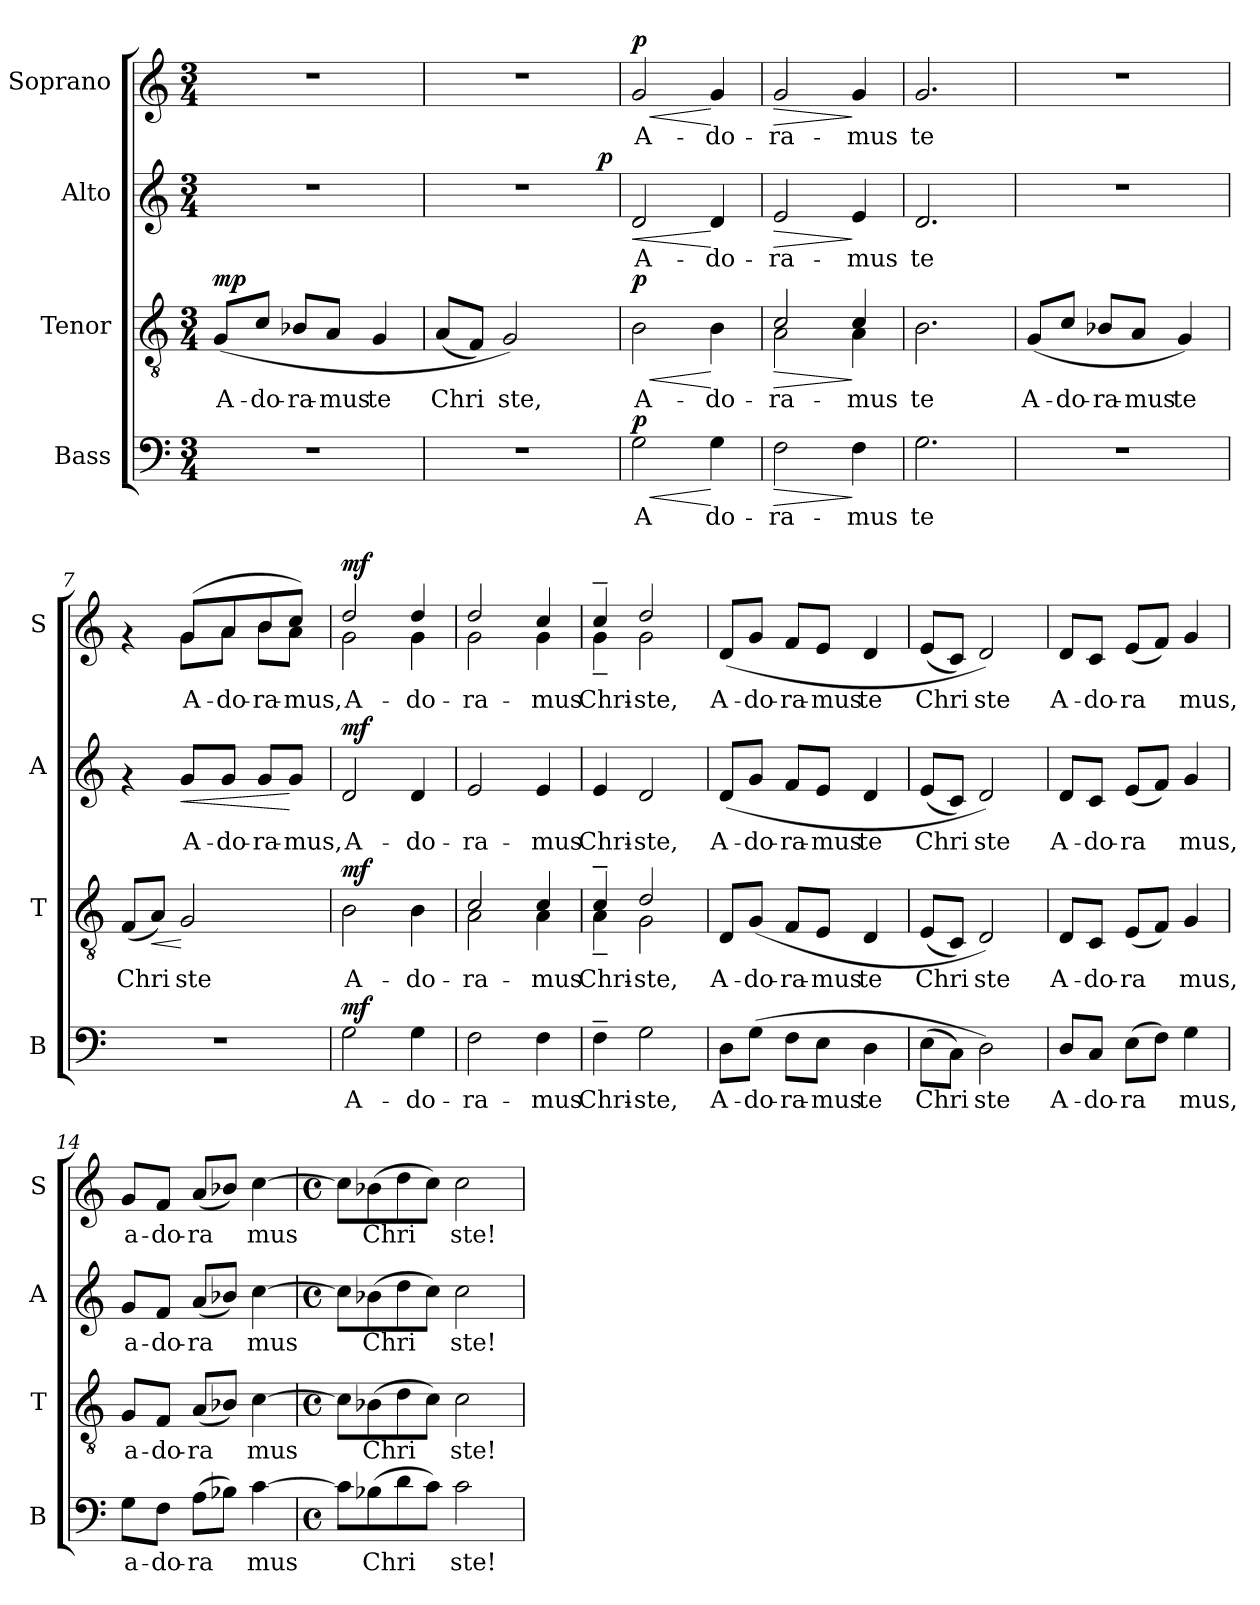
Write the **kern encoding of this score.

**kern	**text	**dynam	**kern	**text	**dynam	**kern	**text	**dynam	**kern	**text	**dynam
*part4	*part4	*part4	*part3	*part3	*part3	*part2	*part2	*part2	*part1	*part1	*part1
*staff4	*staff4	*staff4	*staff3	*staff3	*staff3	*staff2	*staff2	*staff2	*staff1	*staff1	*staff1
*I"Bass	*	*	*I"Tenor	*	*	*I"Alto	*	*	*I"Soprano	*	*
*I'B	*	*	*I'T	*	*	*I'A	*	*	*I'S	*	*
!!LO:PB:g=z
*stria5	*	*	*stria5	*	*	*stria5	*	*	*stria5	*	*
*clefF4	*	*	*clefGv2	*	*	*clefG2	*	*	*clefG2	*	*
*k[]	*	*	*k[]	*	*	*k[]	*	*	*k[]	*	*
*C:	*	*	*C:	*	*	*C:	*	*	*C:	*	*
*M3/4	*	*	*M3/4	*	*	*M3/4	*	*	*M3/4	*	*
=1	=1	=1	=1	=1	=1	=1	=1	=1	=1	=1	=1
!	!	!	!	!LO:LY:b:cj	!LO:DY:b	!	!	!	!	!	!
2.r	.	.	(>8G/L	A-	mp	2.r	.	.	2.r	.	.
!	!	!	!	!LO:LY:b:cj	!	!	!	!	!	!	!
.	.	.	8c/J	-do-	.	.	.	.	.	.	.
!	!	!	!	!LO:LY:b:cj	!	!	!	!	!	!	!
.	.	.	8B-X/L	-ra-	.	.	.	.	.	.	.
!	!	!	!	!LO:LY:b:cj	!	!	!	!	!	!	!
.	.	.	8A/J	-mus	.	.	.	.	.	.	.
!	!	!	!	!LO:LY:b:cj	!	!	!	!	!	!	!
.	.	.	4G/	te	.	.	.	.	.	.	.
=2	=2	=2	=2	=2	=2	=2	=2	=2	=2	=2	=2
!	!	!	!	!LO:LY:b:cj	!	!	!	!	!	!	!
*	*	*	*	*	*	*^	*	*	*	*	*
2.r	.	.	(<8A/L	Chri-	.	2.r	2ryy	.	.	2.r	.	.
!	!	!	!	!LO:LY:b:cj	!	!	!	!	!	!	!	!
.	.	.	8F/J)	--	.	.	.	.	.	.	.	.
!	!	!	!	!LO:LY:b:cj	!	!	!	!	!	!	!	!
.	.	.	2G/)	-ste,	.	.	.	.	.	.	.	.
.	.	.	.	.	.	.	8.ryy	.	.	.	.	.
!	!	!	!	!	!	!	!	!	!LO:DY:b	!	!	!
.	.	.	.	.	.	.	16ryy	.	p	.	.	.
=3	=3	=3	=3	=3	=3	=3	=3	=3	=3	=3	=3	=3
!	!LO:LY:b:cj	!LO:HP:b	!	!LO:LY:b:cj	!LO:HP:b	!	!	!LO:LY:b:cj	!LO:HP:b	!	!LO:LY:b:cj	!LO:HP:b
!	!	!LO:DY:n=1:b	!	!	!LO:DY:n=1:b	!	!	!	!	!	!	!LO:DY:n=1:b
*	*	*	*	*	*	*v	*v	*	*	*	*	*
2G\	A	< p	2B\	A-	< p	2d/	A-	<	2g/	A-	< p
!	!LO:LY:b:cj	!	!	!LO:LY:b:cj	!	!	!LO:LY:b:cj	!	!	!LO:LY:b:cj	!
4G\	do-	[	4B\	-do-	[	4d/	-do-	[	4g/	-do-	[
=4	=4	=4	=4	=4	=4	=4	=4	=4	=4	=4	=4
!	!LO:LY:b:cj	!LO:HP:b	!	!LO:LY:b:cj	!LO:HP:b	!	!LO:LY:b:cj	!LO:HP:b	!	!LO:LY:b:cj	!LO:HP:b
*	*	*	*^	*	*	*	*	*	*	*	*
2F\	-ra-	>	2c/	2A\	-ra-	>	2e/	-ra-	>	2g/	-ra-	>
!	!LO:LY:b:cj	!	!	!	!LO:LY:b:cj	!	!	!LO:LY:b:cj	!	!	!LO:LY:b:cj	!
4F\	-mus	]	4c/	4A\	-mus	]	4e/	-mus	]	4g/	-mus	]
=5	=5	=5	=5	=5	=5	=5	=5	=5	=5	=5	=5	=5
!	!LO:LY:b:cj	!	!	!	!LO:LY:b:cj	!	!	!LO:LY:b:cj	!	!	!LO:LY:b:cj	!
*	*	*	*v	*v	*	*	*	*	*	*	*	*
2.G\	te	.	2.B\	te	.	2.d/	te	.	2.g/	te	.
=6	=6	=6	=6	=6	=6	=6	=6	=6	=6	=6	=6
!	!	!	!	!LO:LY:b:cj	!	!	!	!	!	!	!
2.r	.	.	(>8G/L	A-	.	2.r	.	.	2.r	.	.
!	!	!	!	!LO:LY:b:cj	!	!	!	!	!	!	!
.	.	.	8c/J	-do-	.	.	.	.	.	.	.
!	!	!	!	!LO:LY:b:cj	!	!	!	!	!	!	!
.	.	.	8B-X/L	-ra-	.	.	.	.	.	.	.
!	!	!	!	!LO:LY:b:cj	!	!	!	!	!	!	!
.	.	.	8A/J	-mus	.	.	.	.	.	.	.
!	!	!	!	!LO:LY:b:cj	!	!	!	!	!	!	!
.	.	.	4G/)	te	.	.	.	.	.	.	.
!!LO:LB:g=z
=7	=7	=7	=7	=7	=7	=7	=7	=7	=7	=7	=7
!	!	!	!	!LO:LY:b:cj	!	!	!	!	!	!	!
*	*	*	*	*	*	*	*	*	*^	*	*
2.r	.	.	(<8F/L	Chri-	.	4rf	.	.	4rf	4ryy	.	.
!	!	!	!	!LO:LY:b:cj	!LO:HP:b	!	!	!	!	!	!	!
.	.	.	8A/J)	--	<	.	.	.	.	.	.	.
!	!	!	!	!LO:LY:b:cj	!	!	!LO:LY:b:cj	!LO:HP:b	!	!	!LO:LY:b:cj	!
.	.	.	2G/	-ste	[	8g/L	A-	<	(>8g/L	8g\L	A-	.
!	!	!	!	!	!	!	!LO:LY:b:cj	!	!	!	!LO:LY:b:cj	!
.	.	.	.	.	.	8g/J	-do-	.	8a/	8a\J	-do-	.
!	!	!	!	!	!	!	!LO:LY:b:cj	!	!	!	!LO:LY:b:cj	!
.	.	.	.	.	.	8g/L	-ra-	.	8b/	8b\L	-ra-	.
!	!	!	!	!	!	!	!LO:LY:b:cj	!	!	!	!LO:LY:b:cj	!
.	.	.	.	.	.	8g/J	-mus,	[	8cc/J)	8a\J	-mus,	.
=8	=8	=8	=8	=8	=8	=8	=8	=8	=8	=8	=8	=8
!	!LO:LY:b:cj	!LO:DY:a	!	!LO:LY:b:cj	!LO:DY:a	!	!LO:LY:b:cj	!LO:DY:a	!	!	!LO:LY:b:cj	!LO:DY:a
2G\	A-	mf	2B\	A-	mf	2d/	A-	mf	2dd/	2g\	A-	mf
!	!LO:LY:b:cj	!	!	!LO:LY:b:cj	!	!	!LO:LY:b:cj	!	!	!	!LO:LY:b:cj	!
4G\	-do-	.	4B\	-do-	.	4d/	-do-	.	4dd/	4g\	-do-	.
=9	=9	=9	=9	=9	=9	=9	=9	=9	=9	=9	=9	=9
!	!LO:LY:b:cj	!	!	!LO:LY:b:cj	!	!	!LO:LY:b:cj	!	!	!	!LO:LY:b:cj	!
*	*	*	*^	*	*	*	*	*	*	*	*	*
2F\	-ra-	.	2c/	2A\	-ra-	.	2e/	-ra-	.	2dd/	2g\	-ra-	.
!	!LO:LY:b:cj	!	!	!	!LO:LY:b:cj	!	!	!LO:LY:b:cj	!	!	!	!LO:LY:b:cj	!
4F\	-mus	.	4c/	4A\	-mus	.	4e/	-mus	.	4cc/	4g\	-mus	.
=10	=10	=10	=10	=10	=10	=10	=10	=10	=10	=10	=10	=10	=10
!	!LO:LY:b:cj	!	!	!	!LO:LY:b:cj	!	!	!LO:LY:b:cj	!	!	!	!LO:LY:b:cj	!
4F~>\	Chri-	.	4c~>/	4A~<\	Chri-	.	4e/	Chri-	.	4cc~>/	4g~<\	Chri-	.
!	!LO:LY:b:cj	!	!	!	!LO:LY:b:cj	!	!	!LO:LY:b:cj	!	!	!	!LO:LY:b:cj	!
2G\	-ste,	.	2d/	2G\	-ste,	.	2d/	-ste,	.	2dd/	2g\	-ste,	.
=11	=11	=11	=11	=11	=11	=11	=11	=11	=11	=11	=11	=11	=11
!	!LO:LY:b:cj	!	!	!	!LO:LY:b:cj	!	!	!LO:LY:b:cj	!	!	!	!LO:LY:b:cj	!
*	*	*	*v	*v	*	*	*	*	*	*v	*v	*	*
8D\L	A-	.	8D/L	A-	.	(>8d/L	A-	.	(>8d/L	A-	.
!	!LO:LY:b:cj	!	!	!LO:LY:b:cj	!	!	!LO:LY:b:cj	!	!	!LO:LY:b:cj	!
(<8G\J	-do-	.	(>8G/J	-do-	.	8g/J	-do-	.	8g/J	-do-	.
!	!LO:LY:b:cj	!	!	!LO:LY:b:cj	!	!	!LO:LY:b:cj	!	!	!LO:LY:b:cj	!
8F\L	-ra-	.	8F/L	-ra-	.	8f/L	-ra-	.	8f/L	-ra-	.
!	!LO:LY:b:cj	!	!	!LO:LY:b:cj	!	!	!LO:LY:b:cj	!	!	!LO:LY:b:cj	!
8E\J	-mus	.	8E/J	-mus	.	8e/J	-mus	.	8e/J	-mus	.
!	!LO:LY:b:cj	!	!	!LO:LY:b:cj	!	!	!LO:LY:b:cj	!	!	!LO:LY:b:cj	!
4D\	te	.	4D/	te	.	4d/	te	.	4d/	te	.
=12	=12	=12	=12	=12	=12	=12	=12	=12	=12	=12	=12
!	!LO:LY:b:cj	!	!	!LO:LY:b:cj	!	!	!LO:LY:b:cj	!	!	!LO:LY:b:cj	!
(>8E\L	Chri-	.	(<8E/L	Chri-	.	(<8e/L	Chri-	.	(<8e/L	Chri-	.
!	!LO:LY:b:cj	!	!	!LO:LY:b:cj	!	!	!LO:LY:b:cj	!	!	!LO:LY:b:cj	!
8C\J)	--	.	8C/J)	--	.	8c/J)	--	.	8c/J)	--	.
!	!LO:LY:b:cj	!	!	!LO:LY:b:cj	!	!	!LO:LY:b:cj	!	!	!LO:LY:b:cj	!
2D\)	-ste	.	2D/)	-ste	.	2d/)	-ste	.	2d/)	-ste	.
=13	=13	=13	=13	=13	=13	=13	=13	=13	=13	=13	=13
!	!LO:LY:b:cj	!	!	!LO:LY:b:cj	!	!	!LO:LY:b:cj	!	!	!LO:LY:b:cj	!
8D/L	A-	.	8D/L	A-	.	8d/L	A-	.	8d/L	A-	.
!	!LO:LY:b:cj	!	!	!LO:LY:b:cj	!	!	!LO:LY:b:cj	!	!	!LO:LY:b:cj	!
8C/J	-do-	.	8C/J	-do-	.	8c/J	-do-	.	8c/J	-do-	.
!	!LO:LY:b:cj	!	!	!LO:LY:b:cj	!	!	!LO:LY:b:cj	!	!	!LO:LY:b:cj	!
(>8E\L	-ra-	.	(<8E/L	-ra-	.	(<8e/L	-ra-	.	(<8e/L	-ra-	.
!	!LO:LY:b:cj	!	!	!LO:LY:b:cj	!	!	!LO:LY:b:cj	!	!	!LO:LY:b:cj	!
8F\J)	--	.	8F/J)	--	.	8f/J)	--	.	8f/J)	--	.
!	!LO:LY:b:cj	!	!	!LO:LY:b:cj	!	!	!LO:LY:b:cj	!	!	!LO:LY:b:cj	!
4G\	-mus,	.	4G/	-mus,	.	4g/	-mus,	.	4g/	-mus,	.
!!LO:PB:g=z
=14	=14	=14	=14	=14	=14	=14	=14	=14	=14	=14	=14
!	!LO:LY:b:cj	!	!	!LO:LY:b:cj	!	!	!LO:LY:b:cj	!	!	!LO:LY:b:cj	!
8G\L	a-	.	8G/L	a-	.	8g/L	a-	.	8g/L	a-	.
!	!LO:LY:b:cj	!	!	!LO:LY:b:cj	!	!	!LO:LY:b:cj	!	!	!LO:LY:b:cj	!
8F\J	-do-	.	8F/J	-do-	.	8f/J	-do-	.	8f/J	-do-	.
!	!LO:LY:b:cj	!	!	!LO:LY:b:cj	!	!	!LO:LY:b:cj	!	!	!LO:LY:b:cj	!
(>8A\L	-ra-	.	(<8A/L	-ra-	.	(<8a/L	-ra-	.	(<8a/L	-ra-	.
!	!LO:LY:b:cj	!	!	!LO:LY:b:cj	!	!	!LO:LY:b:cj	!	!	!LO:LY:b:cj	!
8B-X\J)	--	.	8B-X/J)	--	.	8b-X/J)	--	.	8b-X/J)	--	.
!	!LO:LY:b:cj	!	!	!LO:LY:b:cj	!	!	!LO:LY:b:cj	!	!	!LO:LY:b:cj	!
[>4c\	-mus	.	[>4c\	-mus	.	[>4cc\	-mus	.	[>4cc\	-mus	.
=15	=15	=15	=15	=15	=15	=15	=15	=15	=15	=15	=15
*M4/4	*	*	*M4/4	*	*	*M4/4	*	*	*M4/4	*	*
*met(c)	*	*	*met(c)	*	*	*met(c)	*	*	*met(c)	*	*
!	!LO:LY:b:cj	!	!	!LO:LY:b:cj	!	!	!LO:LY:b:cj	!	!	!LO:LY:b:cj	!
8c\L]	.	.	8c\L]	.	.	8cc\L]	.	.	8cc\L]	.	.
!	!LO:LY:b:cj	!	!	!LO:LY:b:cj	!	!	!LO:LY:b:cj	!	!	!LO:LY:b:cj	!
(>8B-X\	Chri-	.	(>8B-X\	Chri-	.	(>8b-X\	Chri-	.	(>8b-X\	Chri-	.
!	!LO:LY:b:cj	!	!	!LO:LY:b:cj	!	!	!LO:LY:b:cj	!	!	!LO:LY:b:cj	!
8d\	--	.	8d\	--	.	8dd\	--	.	8dd\	--	.
!	!LO:LY:b:cj	!	!	!LO:LY:b:cj	!	!	!LO:LY:b:cj	!	!	!LO:LY:b:cj	!
8c\J)	--	.	8c\J)	--	.	8cc\J)	--	.	8cc\J)	--	.
!	!LO:LY:b:cj	!	!	!LO:LY:b:cj	!	!	!LO:LY:b:cj	!	!	!LO:LY:b:cj	!
2c\	-ste!	.	2c\	-ste!	.	2cc\	-ste!	.	2cc\	-ste!	.
=	=	=	=	=	=	=	=	=	=	=	=
*-	*-	*-	*-	*-	*-	*-	*-	*-	*-	*-	*-
